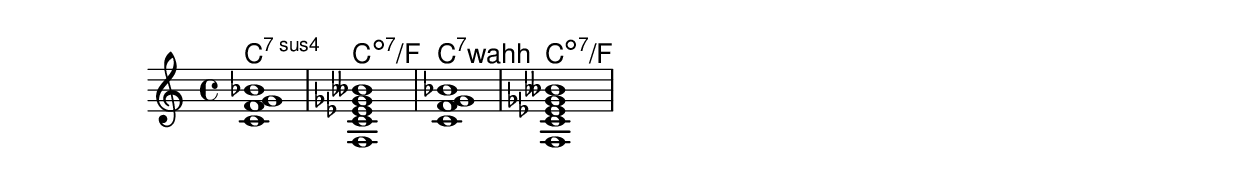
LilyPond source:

%% Do not edit this file; it is auto-generated from LSR!
%% Tags: chords
\version "2.11.35"

\header { texidoc = "
The property @code{chordNameExceptions} can used to store a list of
special notations for specific chords. 
" }
% begin verbatim
% 7sus4 denoted with ^7 wahh
chExceptionMusic = {
  <c f g bes>1-\markup { \super "7" "wahh" }
}

% add to existing exceptions.
chExceptions = #(append
  (sequential-music-to-chord-exceptions chExceptionMusic #t)
  ignatzekExceptions)

theMusic = \chordmode {
  c:7sus4 c:dim7/+f
  \set chordNameExceptions = #chExceptions
  c:7sus4 c:dim7/+f
}

\layout {
  ragged-right = ##t 
}

<< \context ChordNames \theMusic
   \context Voice \theMusic
>>  

